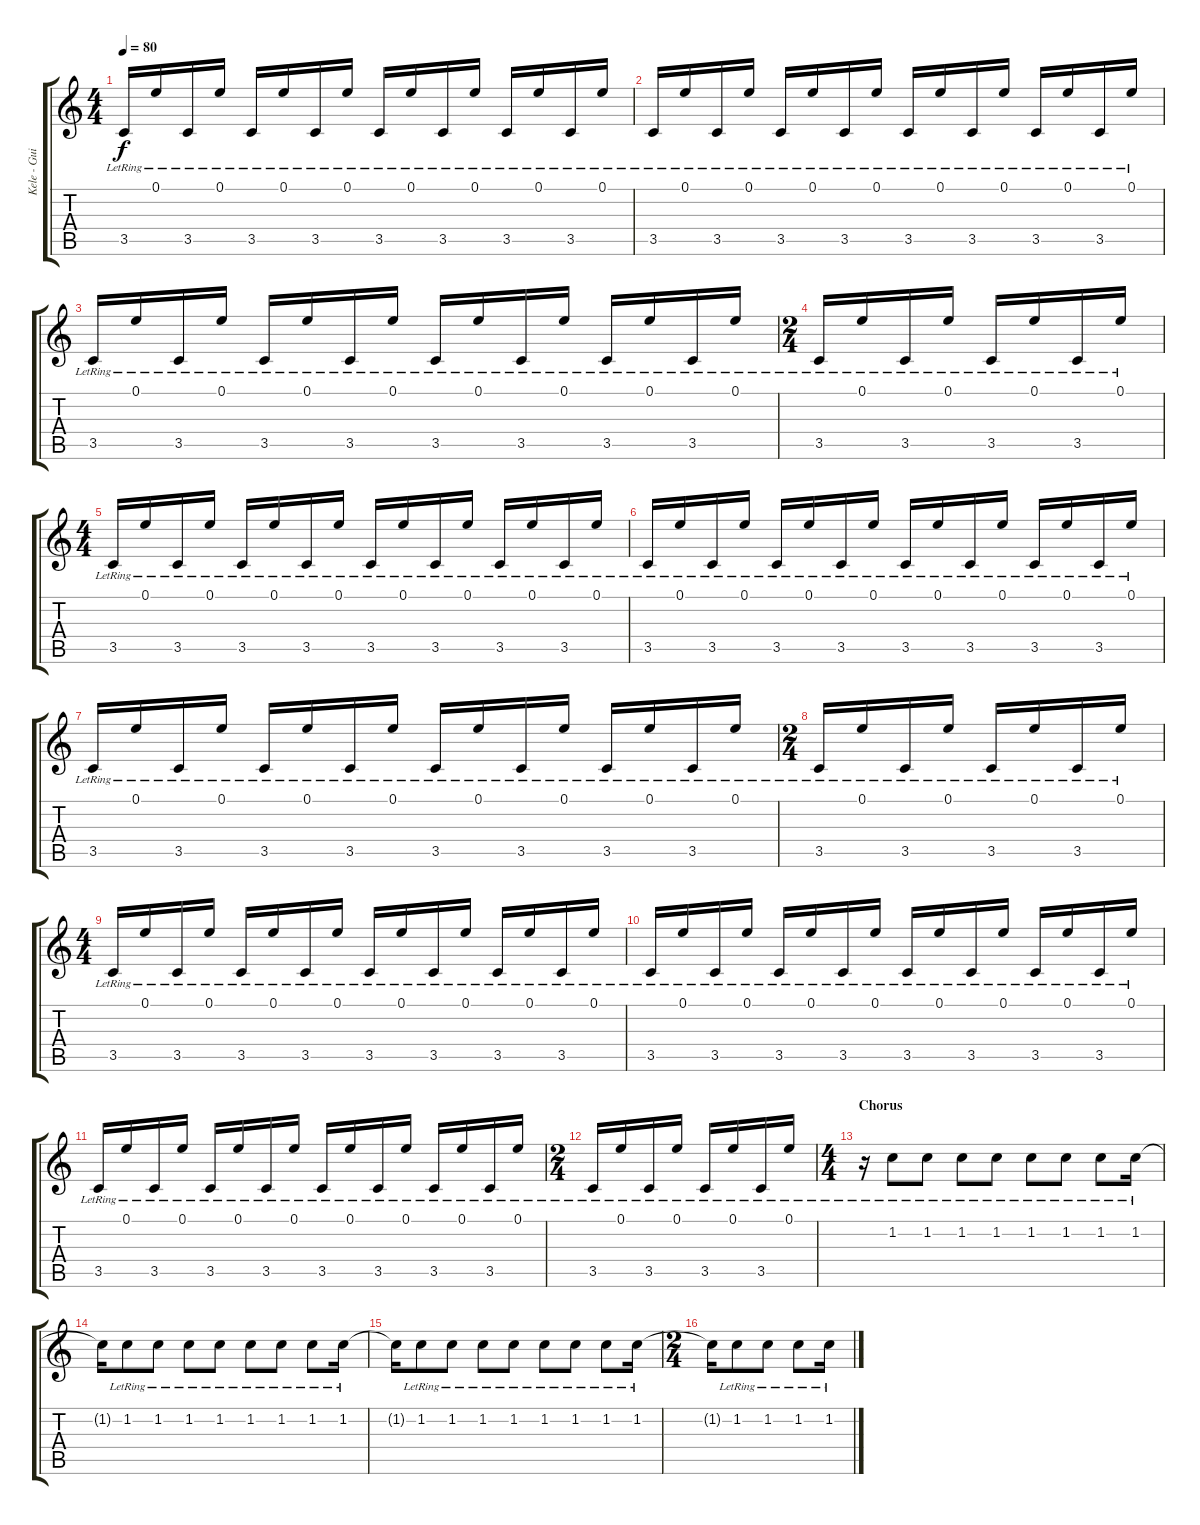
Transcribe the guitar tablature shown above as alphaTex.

\track ("Kele - Guitar" "Kele - Gui") {instrument electricguitarclean}
\staff {score tabs}
\tuning (E4 B3 G3 D3 A2 E2) {hide}
\ts (4 4)
\tempo 80
\clef g2
\ks c
3.5{lr}.16{dy f} 0.1{lr}.16 3.5{lr}.16 0.1{lr}.16 3.5{lr}.16 0.1{lr}.16 3.5{lr}.16 0.1{lr}.16 3.5{lr}.16 0.1{lr}.16 3.5{lr}.16 0.1{lr}.16 3.5{lr}.16 0.1{lr}.16 3.5{lr}.16 0.1{lr}.16 |
3.5{lr}.16 0.1{lr}.16 3.5{lr}.16 0.1{lr}.16 3.5{lr}.16 0.1{lr}.16 3.5{lr}.16 0.1{lr}.16 3.5{lr}.16 0.1{lr}.16 3.5{lr}.16 0.1{lr}.16 3.5{lr}.16 0.1{lr}.16 3.5{lr}.16 0.1{lr}.16 |
3.5{lr}.16 0.1{lr}.16 3.5{lr}.16 0.1{lr}.16 3.5{lr}.16 0.1{lr}.16 3.5{lr}.16 0.1{lr}.16 3.5{lr}.16 0.1{lr}.16 3.5{lr}.16 0.1{lr}.16 3.5{lr}.16 0.1{lr}.16 3.5{lr}.16 0.1{lr}.16 |
\ts (2 4)
3.5{lr}.16 0.1{lr}.16 3.5{lr}.16 0.1{lr}.16 3.5{lr}.16 0.1{lr}.16 3.5{lr}.16 0.1{lr}.16 |
\ts (4 4)
3.5{lr}.16 0.1{lr}.16 3.5{lr}.16 0.1{lr}.16 3.5{lr}.16 0.1{lr}.16 3.5{lr}.16 0.1{lr}.16 3.5{lr}.16 0.1{lr}.16 3.5{lr}.16 0.1{lr}.16 3.5{lr}.16 0.1{lr}.16 3.5{lr}.16 0.1{lr}.16 |
3.5{lr}.16 0.1{lr}.16 3.5{lr}.16 0.1{lr}.16 3.5{lr}.16 0.1{lr}.16 3.5{lr}.16 0.1{lr}.16 3.5{lr}.16 0.1{lr}.16 3.5{lr}.16 0.1{lr}.16 3.5{lr}.16 0.1{lr}.16 3.5{lr}.16 0.1{lr}.16 |
3.5{lr}.16 0.1{lr}.16 3.5{lr}.16 0.1{lr}.16 3.5{lr}.16 0.1{lr}.16 3.5{lr}.16 0.1{lr}.16 3.5{lr}.16 0.1{lr}.16 3.5{lr}.16 0.1{lr}.16 3.5{lr}.16 0.1{lr}.16 3.5{lr}.16 0.1{lr}.16 |
\ts (2 4)
3.5{lr}.16 0.1{lr}.16 3.5{lr}.16 0.1{lr}.16 3.5{lr}.16 0.1{lr}.16 3.5{lr}.16 0.1{lr}.16 |
\ts (4 4)
3.5{lr}.16 0.1{lr}.16 3.5{lr}.16 0.1{lr}.16 3.5{lr}.16 0.1{lr}.16 3.5{lr}.16 0.1{lr}.16 3.5{lr}.16 0.1{lr}.16 3.5{lr}.16 0.1{lr}.16 3.5{lr}.16 0.1{lr}.16 3.5{lr}.16 0.1{lr}.16 |
3.5{lr}.16 0.1{lr}.16 3.5{lr}.16 0.1{lr}.16 3.5{lr}.16 0.1{lr}.16 3.5{lr}.16 0.1{lr}.16 3.5{lr}.16 0.1{lr}.16 3.5{lr}.16 0.1{lr}.16 3.5{lr}.16 0.1{lr}.16 3.5{lr}.16 0.1{lr}.16 |
3.5{lr}.16 0.1{lr}.16 3.5{lr}.16 0.1{lr}.16 3.5{lr}.16 0.1{lr}.16 3.5{lr}.16 0.1{lr}.16 3.5{lr}.16 0.1{lr}.16 3.5{lr}.16 0.1{lr}.16 3.5{lr}.16 0.1{lr}.16 3.5{lr}.16 0.1{lr}.16 |
\ts (2 4)
3.5{lr}.16 0.1{lr}.16 3.5{lr}.16 0.1{lr}.16 3.5{lr}.16 0.1{lr}.16 3.5{lr}.16 0.1{lr}.16 |
\ts (4 4)
\section ("" "Chorus")
r.16 1.2{lr}.8 1.2{lr}.8 1.2{lr}.8 1.2{lr}.8 1.2{lr}.8 1.2{lr}.8 1.2{lr}.8 1.2{lr}.16 |
1.2{t}.16 1.2{lr}.8 1.2{lr}.8 1.2{lr}.8 1.2{lr}.8 1.2{lr}.8 1.2{lr}.8 1.2{lr}.8 1.2{lr}.16 |
1.2{t}.16 1.2{lr}.8 1.2{lr}.8 1.2{lr}.8 1.2{lr}.8 1.2{lr}.8 1.2{lr}.8 1.2{lr}.8 1.2{lr}.16 |
\ts (2 4)
1.2{t}.16 1.2{lr}.8 1.2{lr}.8 1.2{lr}.8 1.2{lr}.16
